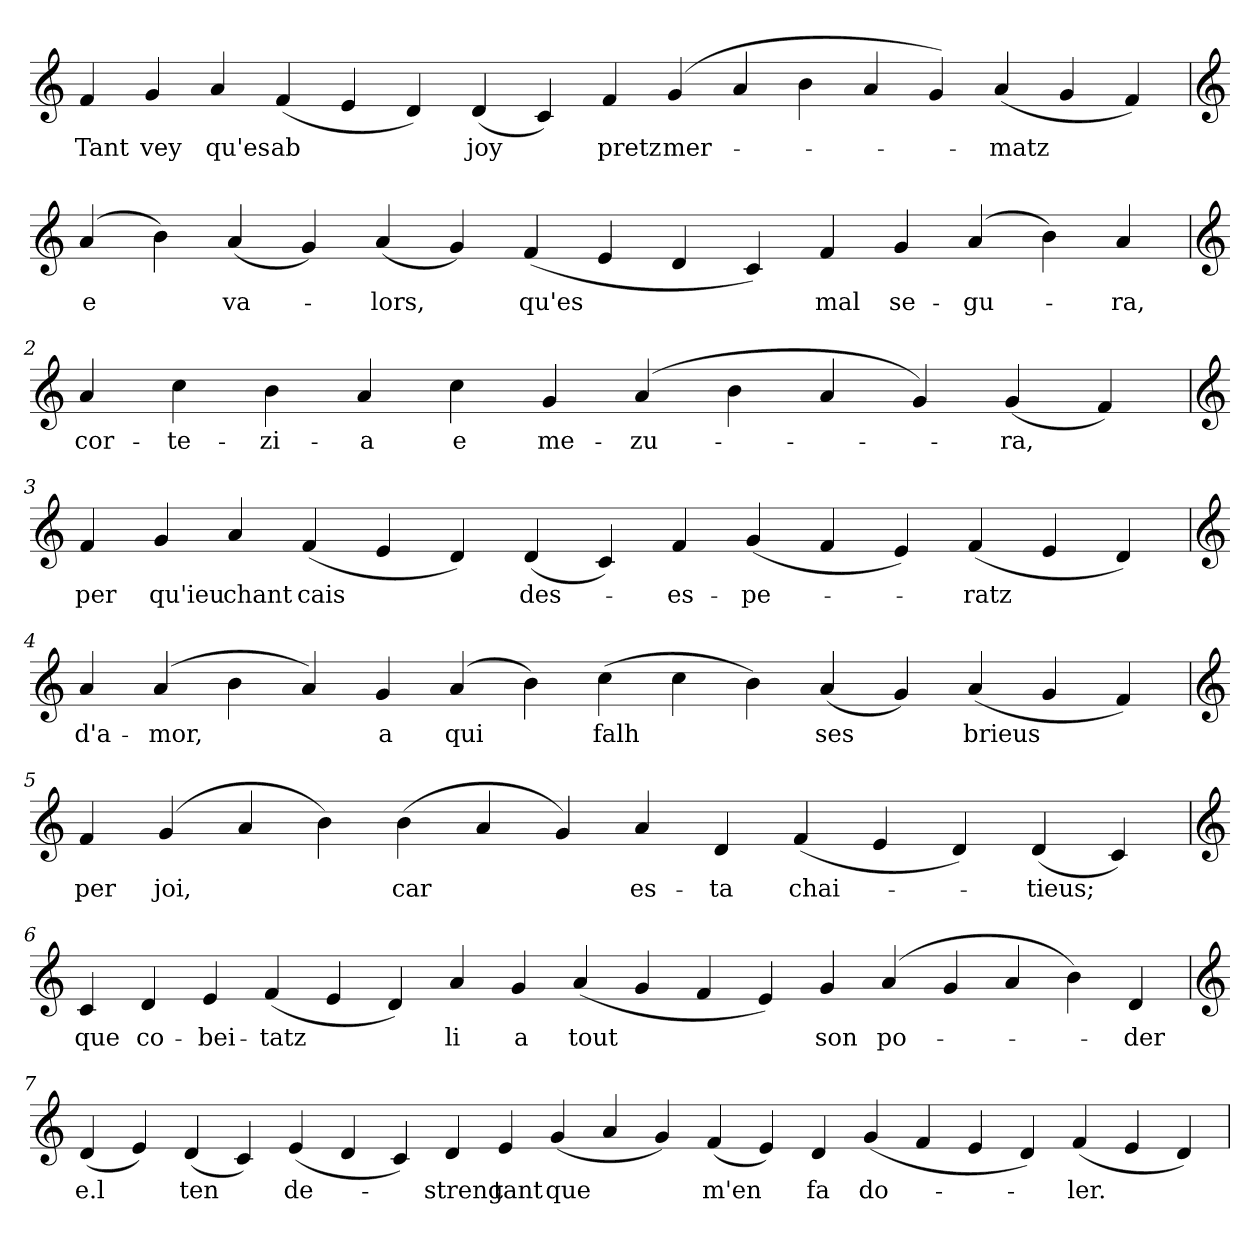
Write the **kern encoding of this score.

**kern	**text
*part1	*part1
*staff1	*staff1
*clefG2	*
=	=
4f	Tant
4g	vey
4a	qu'es
(4f	ab
4e	.
4d)	.
(4d	joy
4c)	.
4f	pretz
(4g	mer-
4a	.
4b	.
4a	.
4g)	.
(4a	-matz
4g	.
4f)	.
=1	=1
*clefG2	*
(4a	e
4b)	.
(4a	va-
4g)	.
(4a	-lors,
4g)	.
(4f	qu'es
4e	.
4d	.
4c)	.
4f	mal
4g	se-
(4a	-gu-
4b)	.
4a	-ra,
=2	=2
*clefG2	*
4a	cor-
4cc	-te-
4b	-zi-
4a	-a
4cc	e
4g	me-
(4a	-zu-
4b	.
4a	.
4g)	.
(4g	-ra,
4f)	.
=3	=3
*clefG2	*
4f	per
4g	qu'ieu
4a	chant
(4f	cais
4e	.
4d)	.
(4d	des-
4c)	.
4f	-es-
(4g	-pe-
4f	.
4e)	.
(4f	-ratz
4e	.
4d)	.
=4	=4
*clefG2	*
4a	d'a-
(4a	-mor,
4b	.
4a)	.
4g	a
(4a	qui
4b)	.
(4cc	falh
4cc	.
4b)	.
(4a	ses
4g)	.
(4a	brieus
4g	.
4f)	.
=5	=5
*clefG2	*
4f	per
(4g	joi,
4a	.
4b)	.
(4b	car
4a	.
4g)	.
4a	es-
4d	-ta
(4f	chai-
4e	.
4d)	.
(4d	-tieus;
4c)	.
=6	=6
*clefG2	*
4c	que
4d	co-
4e	-bei-
(4f	-tatz
4e	.
4d)	.
4a	li
4g	a
(4a	tout
4g	.
4f	.
4e)	.
4g	son
(4a	po-
4g	.
4a	.
4b)	.
4d	-der
=7	=7
*clefG2	*
(4d	e.l
4e)	.
(4d	ten
4c)	.
(4e	de-
4d	.
4c)	.
4d	-streng
4e	tant
(4g	que
4a	.
4g)	.
(4f	m'en
4e)	.
4d	fa
(4g	do-
4f	.
4e	.
4d)	.
(4f	-ler.
4e	.
4d)	.
=	=
*-	*-
